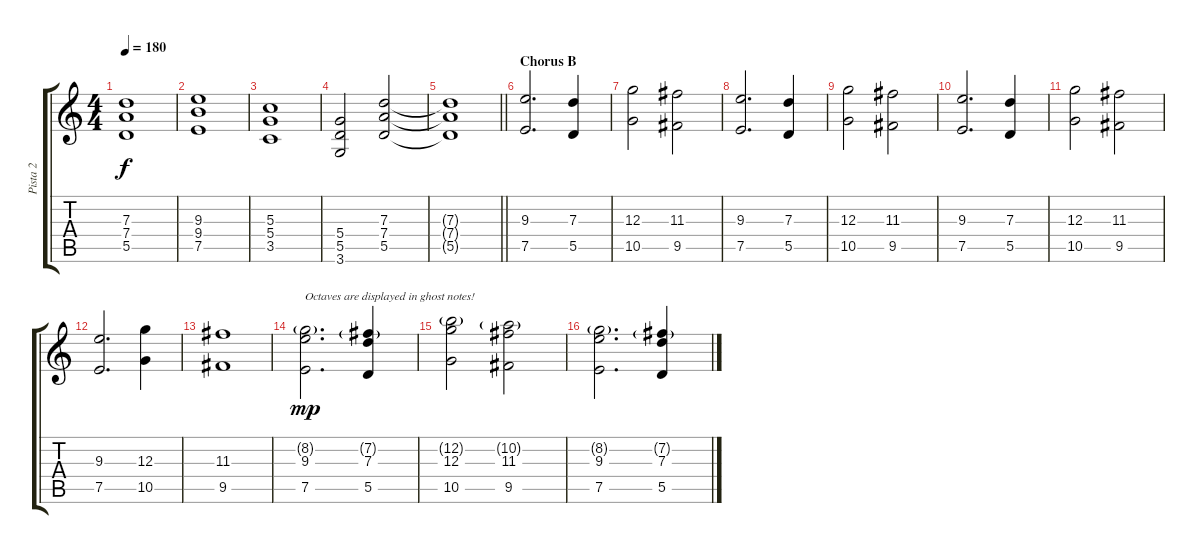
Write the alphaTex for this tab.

\track ("Pista 2" "Pista 2") {instrument electricguitarclean}
\staff {score tabs}
\tuning (E4 B3 G3 D3 A2 E2) {hide}
\ts (4 4)
\tempo 180
\clef g2
\ks c
(7.3 7.4 5.5).1{dy f} |
(9.3 9.4 7.5).1 |
(5.3 5.4 3.5).1 |
(5.4 5.5 3.6).2 (7.3 7.4 5.5).2 |
\barLineRight lightlight
(7.3{t} 7.4{t} 5.5{t}).1 |
\section ("" "Chorus B")
(9.3 7.5).2{d} (7.3 5.5).4 |
(12.3 10.5).2 (11.3 9.5).2 |
(9.3 7.5).2{d} (7.3 5.5).4 |
(12.3 10.5).2 (11.3 9.5).2 |
(9.3 7.5).2{d} (7.3 5.5).4 |
(12.3 10.5).2 (11.3 9.5).2 |
(9.3 7.5).2{d} (12.3 10.5).4 |
(11.3 9.5).1 |
(8.2{g} 9.3 7.5).2{d txt "Octaves are displayed in ghost notes!" dy mp} (7.2{g} 7.3 5.5).4 |
(12.2{g} 12.3 10.5).2 (10.2{g} 11.3 9.5).2 |
(8.2{g} 9.3 7.5).2{d} (7.2{g} 7.3 5.5).4
